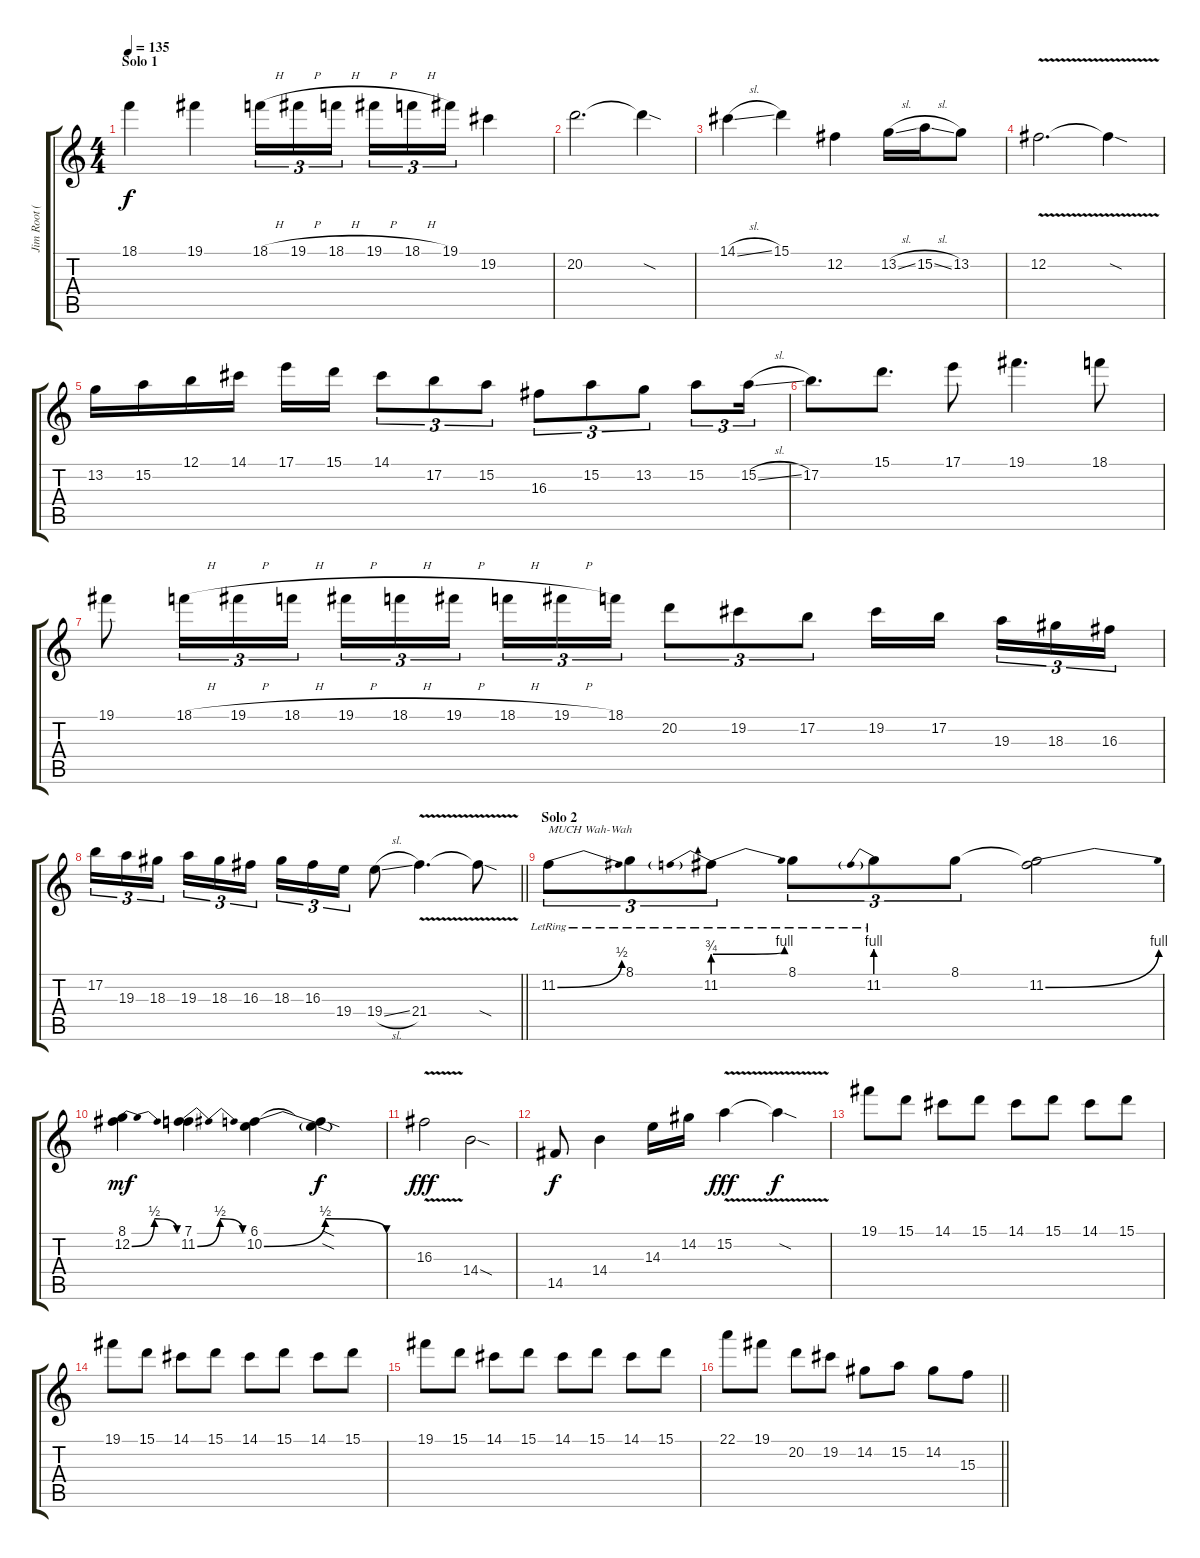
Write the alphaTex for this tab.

\track ("Jim Root (Solo)" "Jim Root (") {instrument overdrivenguitar}
\staff {score tabs}
\tuning (B3 Gb3 D3 A2 E2 B1) {hide}
\ts (4 4)
\section ("" "Solo 1")
\tempo 135
\clef g2
\ks c
18.1.4{dy f volume 14 instrument overdrivenguitar} 19.1.4 18.1{h}.16{tu (3 2)} 19.1{h}.16{tu (3 2)} 18.1{h}.16{tu (3 2) beam splitsecondary} 19.1{h}.16{tu (3 2)} 18.1{h}.16{tu (3 2)} 19.1.16{tu (3 2)} 19.2.4 |
20.2.2{d} 20.2{sod t}.4 |
14.1{sl}.4 15.1.4 12.2.4 13.2{sl}.16 15.2{sl}.16 13.2.8 |
12.2{v}.2{d} 12.2{sod t}.4 |
13.2.16 15.2.16 12.1.16 14.1.16 17.1.16 15.1.16 14.1.8{tu (3 2)} 17.2.8{tu (3 2)} 15.2.8{tu (3 2)} 16.3.8{tu (3 2)} 15.2.8{tu (3 2)} 13.2.8{tu (3 2)} 15.2.8{tu (3 2)} 15.2{sl}.16{tu (3 2)} |
17.2.8{d} 15.1.8{d} 17.1.8 19.1.4{d} 18.1.8 |
19.1.8 18.1{h}.16{tu (3 2)} 19.1{h}.16{tu (3 2)} 18.1{h}.16{tu (3 2)} 19.1{h}.16{tu (3 2)} 18.1{h}.16{tu (3 2)} 19.1{h}.16{tu (3 2) beam splitsecondary} 18.1{h}.16{tu (3 2)} 19.1{h}.16{tu (3 2)} 18.1.16{tu (3 2)} 20.2.8{tu (3 2)} 19.2.8{tu (3 2)} 17.2.8{tu (3 2)} 19.2.16 17.2.16{beam splitsecondary} 19.3.16{tu (3 2)} 18.3.16{tu (3 2)} 16.3.16{tu (3 2)} |
\barLineRight lightlight
17.2.16{tu (3 2)} 19.3.16{tu (3 2)} 18.3.16{tu (3 2) beam splitsecondary} 19.3.16{tu (3 2)} 18.3.16{tu (3 2)} 16.3.16{tu (3 2)} 18.3.16{tu (3 2)} 16.3.16{tu (3 2)} 19.4.16{tu (3 2)} 19.4{sl}.8 21.4{v}.4{d} 21.4{sod t}.8 |
\section ("" "Solo 2")
11.2{be (bend 0 0 60 2) lr}.8{tu (3 2) txt "MUCH Wah-Wah"} 8.1{lr}.8{tu (3 2)} 11.2{be (prebendbend 0 3 60 4) lr}.8{tu (3 2)} 8.1{lr}.8{tu (3 2)} 11.2{be (prebend 0 4 60 4) lr}.8{tu (3 2)} 8.1.8{tu (3 2)} (8.1{t} 11.2{be (bend 0 0 60 4)}).2 |
(8.1 12.2{be (bendrelease 0 0 10 2 20 2 60 0)}).4{dy mf} (7.1 11.2{be (bendrelease 0 0 10 2 20 2 60 0)}).4 (6.1 10.2{be (bendrelease 0 0 10 2 20 2 60 0)}).4 (6.1{sod t} 10.2{sod t}).4{dy f} |
16.3{v}.2{dy fff} 14.4{sod}.2 |
14.5.8{dy f} 14.4.4 14.3.16 14.2.16 15.2{v}.4{dy fff} 15.2{sod t}.4{dy f} |
19.1.8 15.1.8 14.1.8 15.1.8 14.1.8 15.1.8 14.1.8 15.1.8 |
19.1.8 15.1.8 14.1.8 15.1.8 14.1.8 15.1.8 14.1.8 15.1.8 |
19.1.8 15.1.8 14.1.8 15.1.8 14.1.8 15.1.8 14.1.8 15.1.8 |
\barLineRight lightlight
22.1.8 19.1.8 20.2.8 19.2.8 14.2.8 15.2.8 14.2.8 15.3.8
